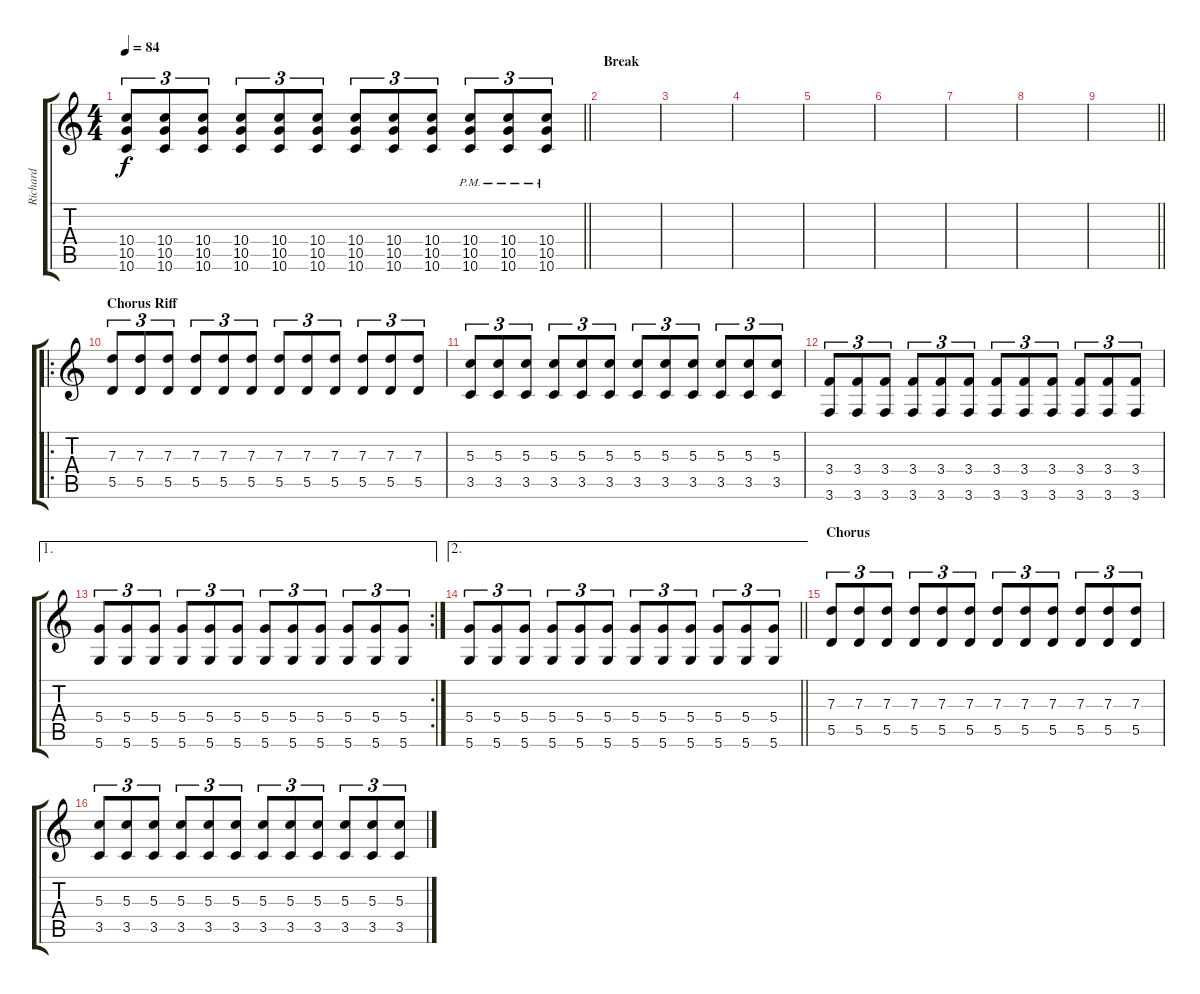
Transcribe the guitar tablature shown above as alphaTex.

\track ("Richard" "Richard") {instrument distortionguitar}
\staff {score tabs}
\tuning (E4 B3 G3 D3 A2 D2) {hide}
\ts (4 4)
\tempo 84
\clef g2
\barLineRight lightlight
\ks c
(10.4 10.5 10.6).8{tu (3 2) dy f} (10.4 10.5 10.6).8{tu (3 2)} (10.4 10.5 10.6).8{tu (3 2)} (10.4 10.5 10.6).8{tu (3 2)} (10.4 10.5 10.6).8{tu (3 2)} (10.4 10.5 10.6).8{tu (3 2)} (10.4 10.5 10.6).8{tu (3 2)} (10.4 10.5 10.6).8{tu (3 2)} (10.4 10.5 10.6).8{tu (3 2)} (10.4{pm} 10.5{pm} 10.6{pm}).8{tu (3 2)} (10.4{pm} 10.5{pm} 10.6{pm}).8{tu (3 2)} (10.4{pm} 10.5{pm} 10.6{pm}).8{tu (3 2)} |
\section ("" "Break")
|
|
|
|
|
|
|
\barLineRight lightlight
|
\ro
\section ("" "Chorus Riff")
(7.3 5.5).8{tu (3 2)} (7.3 5.5).8{tu (3 2)} (7.3 5.5).8{tu (3 2)} (7.3 5.5).8{tu (3 2)} (7.3 5.5).8{tu (3 2)} (7.3 5.5).8{tu (3 2)} (7.3 5.5).8{tu (3 2)} (7.3 5.5).8{tu (3 2)} (7.3 5.5).8{tu (3 2)} (7.3 5.5).8{tu (3 2)} (7.3 5.5).8{tu (3 2)} (7.3 5.5).8{tu (3 2)} |
(5.3 3.5).8{tu (3 2)} (5.3 3.5).8{tu (3 2)} (5.3 3.5).8{tu (3 2)} (5.3 3.5).8{tu (3 2)} (5.3 3.5).8{tu (3 2)} (5.3 3.5).8{tu (3 2)} (5.3 3.5).8{tu (3 2)} (5.3 3.5).8{tu (3 2)} (5.3 3.5).8{tu (3 2)} (5.3 3.5).8{tu (3 2)} (5.3 3.5).8{tu (3 2)} (5.3 3.5).8{tu (3 2)} |
(3.4 3.6).8{tu (3 2)} (3.4 3.6).8{tu (3 2)} (3.4 3.6).8{tu (3 2)} (3.4 3.6).8{tu (3 2)} (3.4 3.6).8{tu (3 2)} (3.4 3.6).8{tu (3 2)} (3.4 3.6).8{tu (3 2)} (3.4 3.6).8{tu (3 2)} (3.4 3.6).8{tu (3 2)} (3.4 3.6).8{tu (3 2)} (3.4 3.6).8{tu (3 2)} (3.4 3.6).8{tu (3 2)} |
\ae 1
\rc 2
(5.4 5.6).8{tu (3 2)} (5.4 5.6).8{tu (3 2)} (5.4 5.6).8{tu (3 2)} (5.4 5.6).8{tu (3 2)} (5.4 5.6).8{tu (3 2)} (5.4 5.6).8{tu (3 2)} (5.4 5.6).8{tu (3 2)} (5.4 5.6).8{tu (3 2)} (5.4 5.6).8{tu (3 2)} (5.4 5.6).8{tu (3 2)} (5.4 5.6).8{tu (3 2)} (5.4 5.6).8{tu (3 2)} |
\ae 2
\barLineRight lightlight
(5.4 5.6).8{tu (3 2)} (5.4 5.6).8{tu (3 2)} (5.4 5.6).8{tu (3 2)} (5.4 5.6).8{tu (3 2)} (5.4 5.6).8{tu (3 2)} (5.4 5.6).8{tu (3 2)} (5.4 5.6).8{tu (3 2)} (5.4 5.6).8{tu (3 2)} (5.4 5.6).8{tu (3 2)} (5.4 5.6).8{tu (3 2)} (5.4 5.6).8{tu (3 2)} (5.4 5.6).8{tu (3 2)} |
\section ("" "Chorus")
(7.3 5.5).8{tu (3 2)} (7.3 5.5).8{tu (3 2)} (7.3 5.5).8{tu (3 2)} (7.3 5.5).8{tu (3 2)} (7.3 5.5).8{tu (3 2)} (7.3 5.5).8{tu (3 2)} (7.3 5.5).8{tu (3 2)} (7.3 5.5).8{tu (3 2)} (7.3 5.5).8{tu (3 2)} (7.3 5.5).8{tu (3 2)} (7.3 5.5).8{tu (3 2)} (7.3 5.5).8{tu (3 2)} |
(5.3 3.5).8{tu (3 2)} (5.3 3.5).8{tu (3 2)} (5.3 3.5).8{tu (3 2)} (5.3 3.5).8{tu (3 2)} (5.3 3.5).8{tu (3 2)} (5.3 3.5).8{tu (3 2)} (5.3 3.5).8{tu (3 2)} (5.3 3.5).8{tu (3 2)} (5.3 3.5).8{tu (3 2)} (5.3 3.5).8{tu (3 2)} (5.3 3.5).8{tu (3 2)} (5.3 3.5).8{tu (3 2)}
